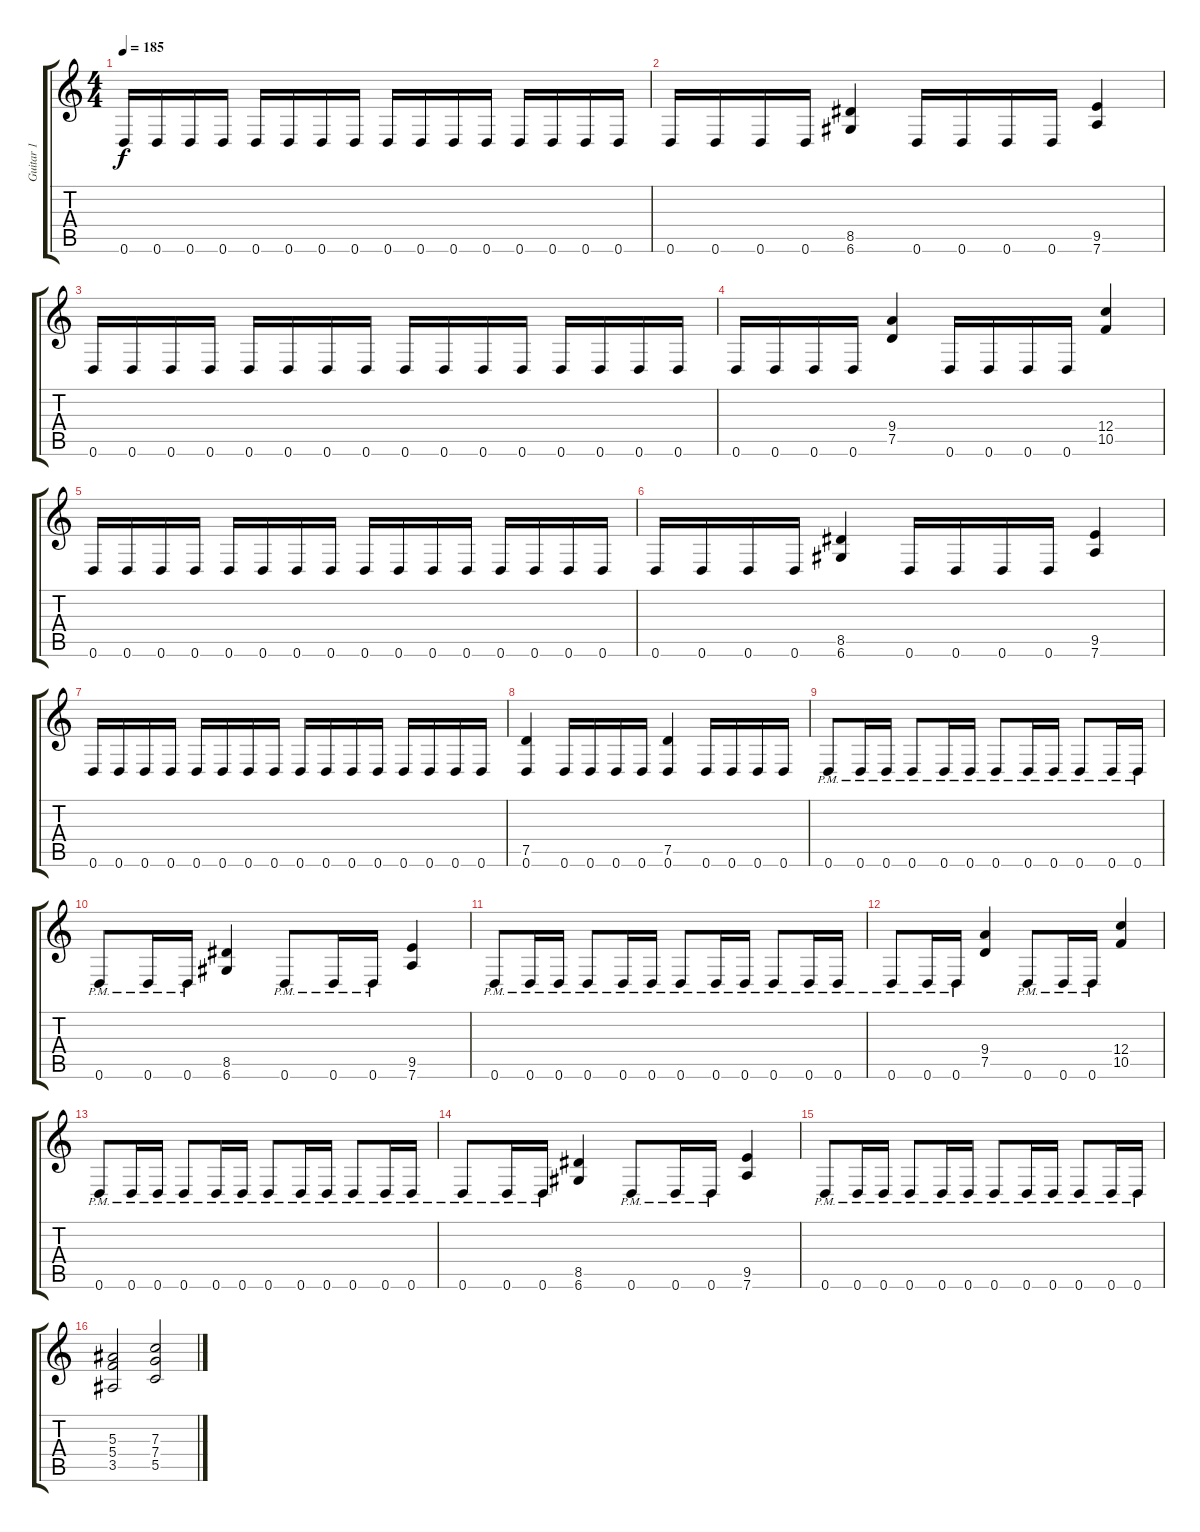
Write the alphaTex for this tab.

\track ("Guitar 1" "Guitar 1") {instrument distortionguitar}
\staff {score tabs}
\tuning (D4 A3 F3 C3 G2 D2) {hide}
\ts (4 4)
\tempo 185
\clef g2
\ks c
0.6.16{dy f} 0.6.16 0.6.16 0.6.16 0.6.16 0.6.16 0.6.16 0.6.16 0.6.16 0.6.16 0.6.16 0.6.16 0.6.16 0.6.16 0.6.16 0.6.16 |
0.6.16 0.6.16 0.6.16 0.6.16 (8.5 6.6).4 0.6.16 0.6.16 0.6.16 0.6.16 (9.5 7.6).4 |
0.6.16 0.6.16 0.6.16 0.6.16 0.6.16 0.6.16 0.6.16 0.6.16 0.6.16 0.6.16 0.6.16 0.6.16 0.6.16 0.6.16 0.6.16 0.6.16 |
0.6.16 0.6.16 0.6.16 0.6.16 (9.4 7.5).4 0.6.16 0.6.16 0.6.16 0.6.16 (12.4 10.5).4 |
0.6.16 0.6.16 0.6.16 0.6.16 0.6.16 0.6.16 0.6.16 0.6.16 0.6.16 0.6.16 0.6.16 0.6.16 0.6.16 0.6.16 0.6.16 0.6.16 |
0.6.16 0.6.16 0.6.16 0.6.16 (8.5 6.6).4 0.6.16 0.6.16 0.6.16 0.6.16 (9.5 7.6).4 |
0.6.16 0.6.16 0.6.16 0.6.16 0.6.16 0.6.16 0.6.16 0.6.16 0.6.16 0.6.16 0.6.16 0.6.16 0.6.16 0.6.16 0.6.16 0.6.16 |
(7.5 0.6).4 0.6.16 0.6.16 0.6.16 0.6.16 (7.5 0.6).4 0.6.16 0.6.16 0.6.16 0.6.16 |
0.6{pm}.8 0.6{pm}.16 0.6{pm}.16 0.6{pm}.8 0.6{pm}.16 0.6{pm}.16 0.6{pm}.8 0.6{pm}.16 0.6{pm}.16 0.6{pm}.8 0.6{pm}.16 0.6{pm}.16 |
0.6{pm}.8 0.6{pm}.16 0.6{pm}.16 (8.5 6.6).4 0.6{pm}.8 0.6{pm}.16 0.6{pm}.16 (9.5 7.6).4 |
0.6{pm}.8 0.6{pm}.16 0.6{pm}.16 0.6{pm}.8 0.6{pm}.16 0.6{pm}.16 0.6{pm}.8 0.6{pm}.16 0.6{pm}.16 0.6{pm}.8 0.6{pm}.16 0.6{pm}.16 |
0.6{pm}.8 0.6{pm}.16 0.6{pm}.16 (9.4 7.5).4 0.6{pm}.8 0.6{pm}.16 0.6{pm}.16 (12.4 10.5).4 |
0.6{pm}.8 0.6{pm}.16 0.6{pm}.16 0.6{pm}.8 0.6{pm}.16 0.6{pm}.16 0.6{pm}.8 0.6{pm}.16 0.6{pm}.16 0.6{pm}.8 0.6{pm}.16 0.6{pm}.16 |
0.6{pm}.8 0.6{pm}.16 0.6{pm}.16 (8.5 6.6).4 0.6{pm}.8 0.6{pm}.16 0.6{pm}.16 (9.5 7.6).4 |
0.6{pm}.8 0.6{pm}.16 0.6{pm}.16 0.6{pm}.8 0.6{pm}.16 0.6{pm}.16 0.6{pm}.8 0.6{pm}.16 0.6{pm}.16 0.6{pm}.8 0.6{pm}.16 0.6{pm}.16 |
(5.3 5.4 3.5).2 (7.3 7.4 5.5).2
